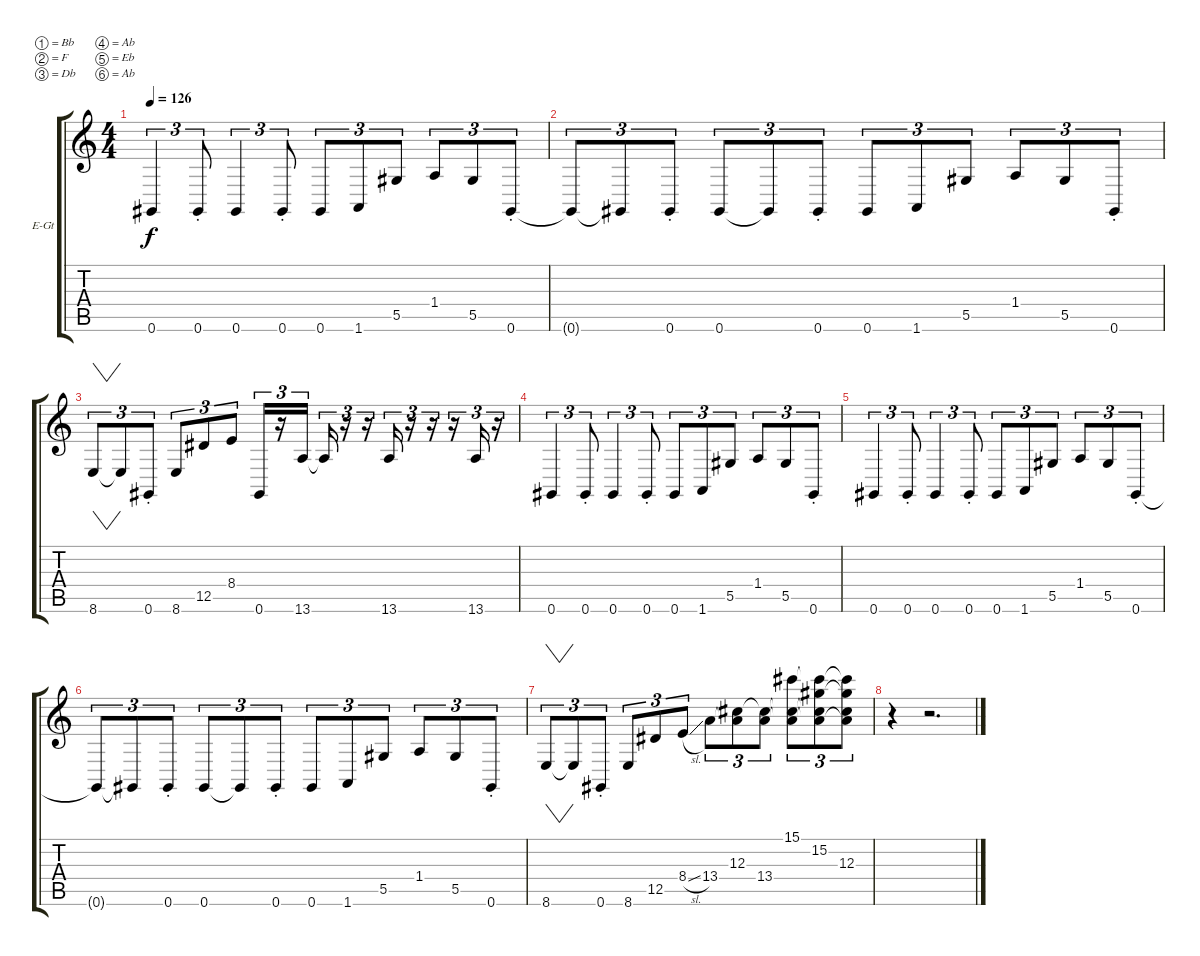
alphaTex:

\bracketExtendMode groupsimilarinstruments
\firstSystemTrackNameOrientation horizontal
\otherSystemsTrackNameOrientation horizontal
\track ("Owl" "E-Gt") {instrument distortionguitar}
\staff {score tabs}
\tuning (Bb3 F3 Db3 Ab2 Eb2 Ab1)
\ts (4 4)
\tempo 126
\clef g2
\ks c
0.6.4{tu (3 2) dy f} 0.6{st}.8{tu (3 2)} 0.6.4{tu (3 2)} 0.6{st}.8{tu (3 2)} 0.6.8{tu (3 2)} 1.6.8{tu (3 2)} 5.5.8{tu (3 2)} 1.4.8{tu (3 2)} 5.5.8{tu (3 2)} 0.6{st}.8{tu (3 2)} |
0.6{t}.8{tu (3 2)} 0.6{t}.8{tu (3 2)} 0.6{st}.8{tu (3 2)} 0.6.8{tu (3 2)} 0.6{t}.8{tu (3 2)} 0.6{st}.8{tu (3 2)} 0.6.8{tu (3 2)} 1.6.8{tu (3 2)} 5.5.8{tu (3 2)} 1.4.8{tu (3 2)} 5.5.8{tu (3 2)} 0.6{st}.8{tu (3 2)} |
8.6.8{vw tu (3 2)} 8.6{t}.8{vw tu (3 2)} 0.6{st}.8{tu (3 2)} 8.6.8{tu (3 2)} 12.5.8{tu (3 2)} 8.4.8{tu (3 2)} 0.6.16{tu (3 2)} r.16{tu (3 2)} 13.6.16{tu (3 2)} 13.6{t}.16{tu (3 2)} r.16{tu (3 2)} r.16{tu (3 2)} 13.6.16{tu (3 2)} r.16{tu (3 2)} r.16{tu (3 2)} r.16{tu (3 2)} 13.6.16{tu (3 2)} r.16{tu (3 2)} |
0.6.4{tu (3 2)} 0.6{st}.8{tu (3 2)} 0.6.4{tu (3 2)} 0.6{st}.8{tu (3 2)} 0.6.8{tu (3 2)} 1.6.8{tu (3 2)} 5.5.8{tu (3 2)} 1.4.8{tu (3 2)} 5.5.8{tu (3 2)} 0.6{st}.8{tu (3 2)} |
0.6.4{tu (3 2)} 0.6{st}.8{tu (3 2)} 0.6.4{tu (3 2)} 0.6{st}.8{tu (3 2)} 0.6.8{tu (3 2)} 1.6.8{tu (3 2)} 5.5.8{tu (3 2)} 1.4.8{tu (3 2)} 5.5.8{tu (3 2)} 0.6{st}.8{tu (3 2)} |
0.6{t}.8{tu (3 2)} 0.6{t}.8{tu (3 2)} 0.6{st}.8{tu (3 2)} 0.6.8{tu (3 2)} 0.6{t}.8{tu (3 2)} 0.6{st}.8{tu (3 2)} 0.6.8{tu (3 2)} 1.6.8{tu (3 2)} 5.5.8{tu (3 2)} 1.4.8{tu (3 2)} 5.5.8{tu (3 2)} 0.6{st}.8{tu (3 2)} |
8.6.8{vw tu (3 2)} 8.6{t}.8{vw tu (3 2)} 0.6{st}.8{tu (3 2)} 8.6.8{tu (3 2)} 12.5.8{tu (3 2)} 8.4{sl}.8{tu (3 2)} 13.4.8{tu (3 2)} (12.3 13.4{t}).8{tu (3 2)} (12.3{t} 13.4).8{tu (3 2)} (15.1 12.3{t} 13.4{t}).8{tu (3 2)} (15.2 12.3{t} 13.4{t} 15.1{t}).8{tu (3 2)} (15.1{t} 15.2{t} 12.3 13.4{t}).8{tu (3 2)} |
r.4 r.2{d}
